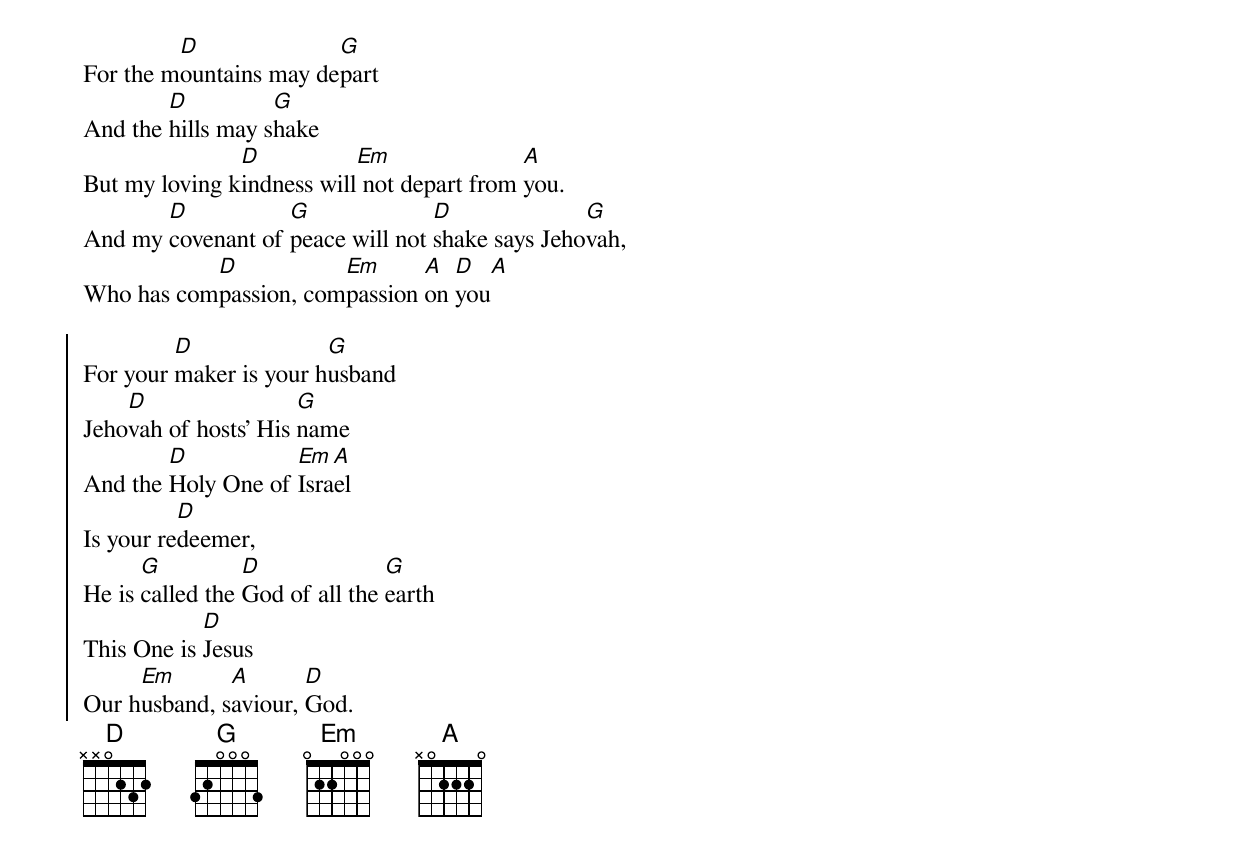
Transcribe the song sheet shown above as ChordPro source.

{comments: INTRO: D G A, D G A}
For the m[D]ountains may de[G]part
And the [D]hills may s[G]hake
But my loving k[D]indness will[Em] not depart from [A]you.
And my [D]covenant of [G]peace will not [D]shake says Jeho[G]vah,
Who has com[D]passion, com[Em]passion [A]on [D]you[A]

{start_of_chorus}
For your [D]maker is your h[G]usband
Jeho[D]vah of hosts' His [G]name
And the [D]Holy One of [Em A]Israel
Is your re[D]deemer,
He is [G]called the [D]God of all the [G]earth
This One is [D]Jesus
Our h[Em]usband, s[A]aviour, [D]God.
{end_of_chorus}
